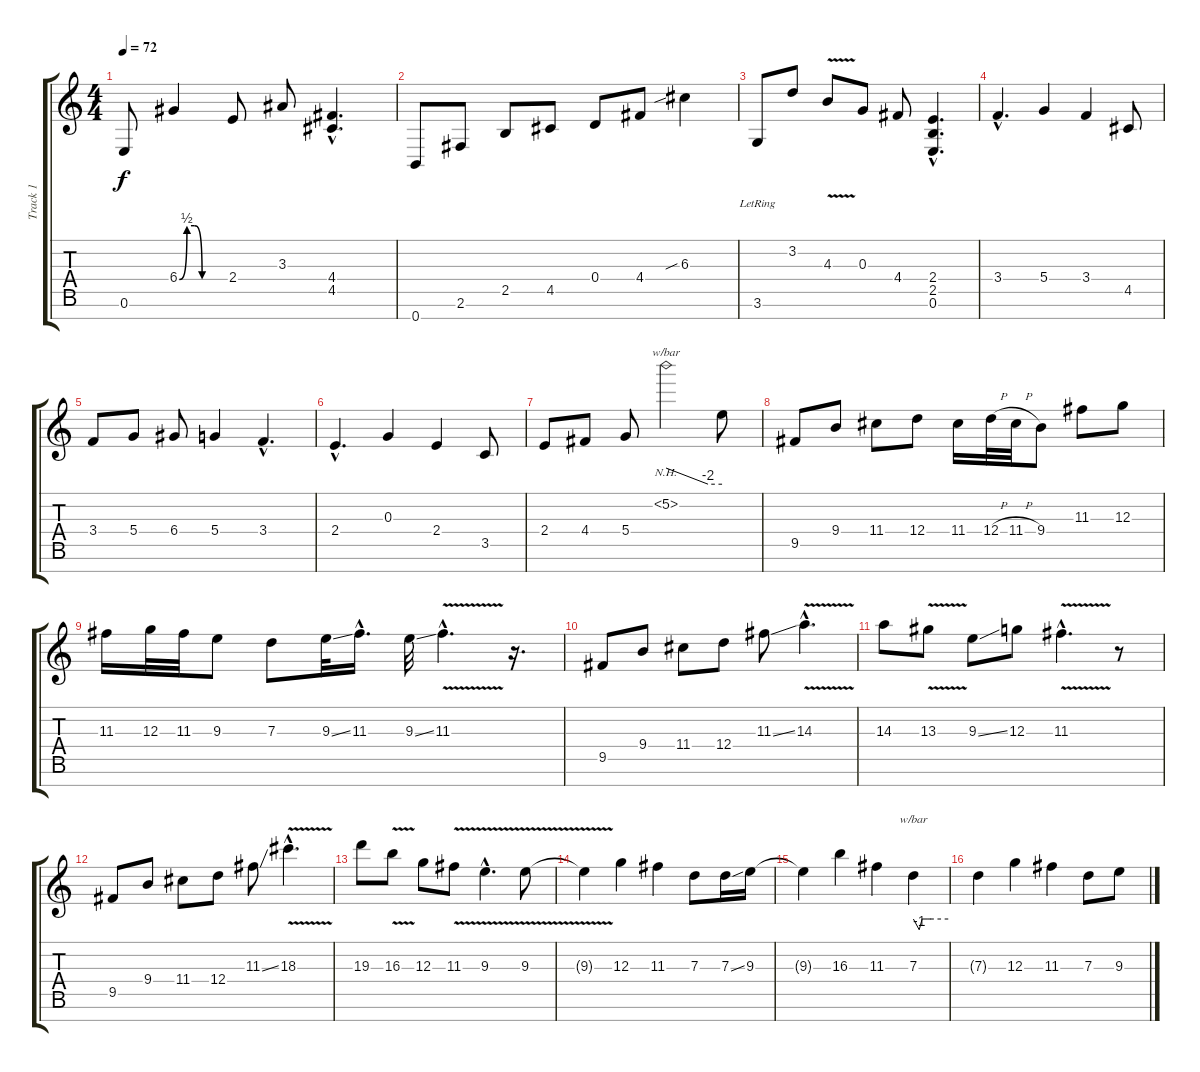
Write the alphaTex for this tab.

\track ("Track 1" "Track 1") {instrument distortionguitar}
\staff {score tabs}
\tuning (E4 B3 G3 D3 A2 E2 B1) {hide}
\ts (4 4)
\tempo 72
\clef g2
\ks c
0.6.8{dy f} 6.4{be (custom 0 0 10 2 20 2 30 0 60 0)}.4 2.4.8 3.3.8 (4.4{hac} 4.5{hac}).4{d} |
0.7.8 2.6.8 2.5.8 4.5.8 0.4.8 4.4.8 6.3{sib}.4 |
3.6{lr}.8 3.2.8 4.3{v}.8 0.3.8 4.4.8 (2.4{hac} 2.5{hac} 0.6{hac}).4{d} |
3.4{hac}.4{d} 5.4.4 3.4.4 4.5.8 |
3.4.8 5.4.8 6.4.8 5.4.4 3.4{hac}.4{d} |
2.4{hac}.4{d} 0.3.4 2.4.4 3.5.8 |
2.4.8 4.4.8 5.4.8 5.2{nh}.2{tbe (custom default 0 0 45 -8 60 -8)} 5.2{t}.8 |
9.5.8 9.4.8 11.4.8 12.4.8 11.4.16 12.4{h}.32 11.4{h}.32 9.4.8 11.3.8 12.3.8 |
11.3.16 12.3.32 11.3.32 9.3.8 7.3.8 9.3{ss}.32 11.3{hac}.16{d} 9.3{ss}.32 11.3{v hac}.4{d} r.16{d} |
9.5.8 9.4.8 11.4.8 12.4.8 11.3{ss}.8 14.3{v hac}.4{d} |
14.3.8 13.3{v}.8 9.3{ss}.8 12.3.8 11.3{v hac}.4{d} r.8 |
9.5.8 9.4.8 11.4.8 12.4.8 11.3{ss}.8 18.3{v hac}.4{d} |
19.3.8 16.3{v}.8 12.3.8 11.3{v}.8 9.3{v hac}.4{d} 9.3{v}.8 |
9.3{t}.4 12.3.4 11.3.4 7.3.8 7.3{ss}.16 9.3.16 |
9.3{t}.4 16.3.4 11.3.4 7.3.4{tbe (custom default 0 0 10 -4 15 0 25 0 30 0 60 0)} |
7.3{t}.4 12.3.4 11.3.4 7.3.8 9.3.8
